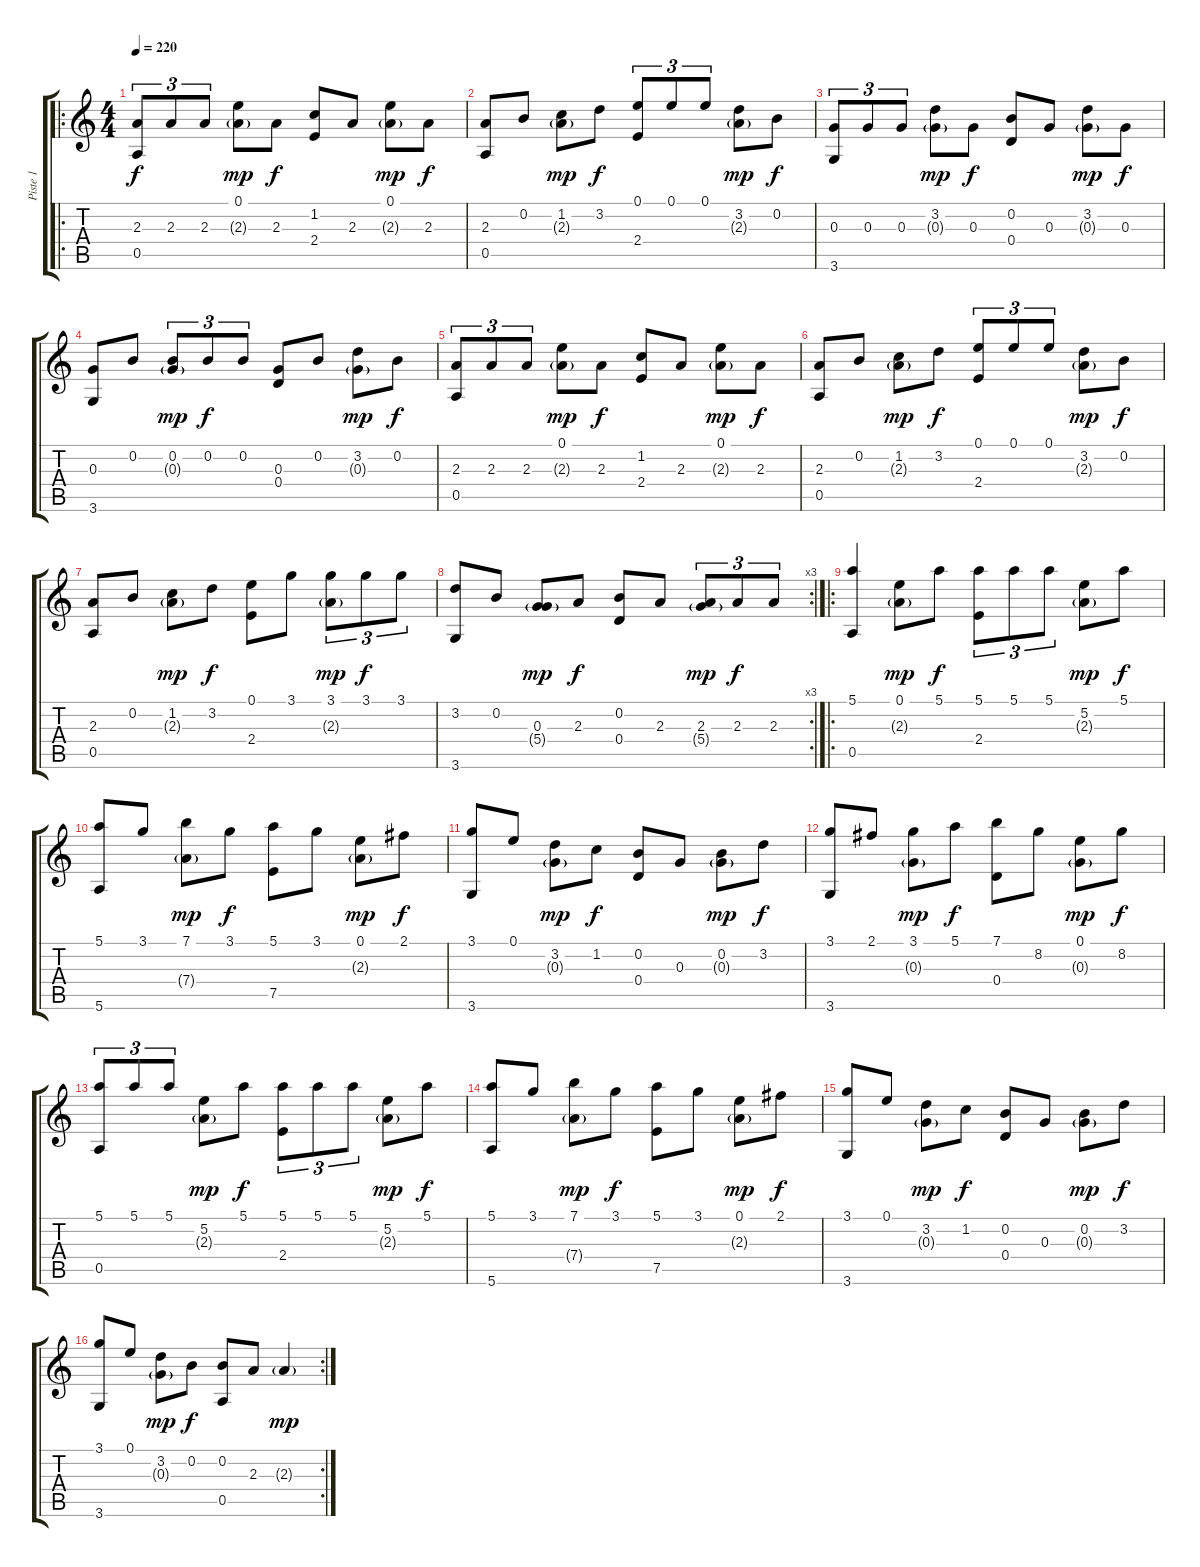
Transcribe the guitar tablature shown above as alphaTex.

\track ("Piste 1" "Piste 1") {instrument acousticguitarnylon}
\staff {score tabs}
\tuning (E4 B3 G3 D3 A2 E2) {hide}
\ro
\ts (4 4)
\tempo 220
\clef g2
\ks c
(2.3 0.5).8{tu (3 2) dy f instrument acousticguitarnylon} 2.3.8{tu (3 2)} 2.3.8{tu (3 2)} (0.1 2.3{g}).8{dy mp} 2.3.8{dy f} (1.2 2.4).8 2.3.8 (0.1 2.3{g}).8{dy mp} 2.3.8{dy f} |
(2.3 0.5).8 0.2.8 (1.2 2.3{g}).8{dy mp} 3.2.8{dy f} (0.1 2.4).8{tu (3 2)} 0.1.8{tu (3 2)} 0.1.8{tu (3 2)} (3.2 2.3{g}).8{dy mp} 0.2.8{dy f} |
(0.3 3.6).8{tu (3 2)} 0.3.8{tu (3 2)} 0.3.8{tu (3 2)} (3.2 0.3{g}).8{dy mp} 0.3.8{dy f} (0.2 0.4).8 0.3.8 (3.2 0.3{g}).8{dy mp} 0.3.8{dy f} |
(0.3 3.6).8 0.2.8 (0.2 0.3{g}).8{tu (3 2) dy mp} 0.2.8{tu (3 2) dy f} 0.2.8{tu (3 2)} (0.3 0.4).8 0.2.8 (3.2 0.3{g}).8{dy mp} 0.2.8{dy f} |
(2.3 0.5).8{tu (3 2)} 2.3.8{tu (3 2)} 2.3.8{tu (3 2)} (0.1 2.3{g}).8{dy mp} 2.3.8{dy f} (1.2 2.4).8 2.3.8 (0.1 2.3{g}).8{dy mp} 2.3.8{dy f} |
(2.3 0.5).8 0.2.8 (1.2 2.3{g}).8{dy mp} 3.2.8{dy f} (0.1 2.4).8{tu (3 2)} 0.1.8{tu (3 2)} 0.1.8{tu (3 2)} (3.2 2.3{g}).8{dy mp} 0.2.8{dy f} |
(2.3 0.5).8 0.2.8 (1.2 2.3{g}).8{dy mp} 3.2.8{dy f} (0.1 2.4).8 3.1.8 (3.1 2.3{g}).8{tu (3 2) dy mp} 3.1.8{tu (3 2) dy f} 3.1.8{tu (3 2)} |
\rc 3
(3.2 3.6).8 0.2.8 (0.3 5.4{g}).8{dy mp} 2.3.8{dy f} (0.2 0.4).8 2.3.8 (2.3 5.4{g}).8{tu (3 2) dy mp} 2.3.8{tu (3 2) dy f} 2.3.8{tu (3 2)} |
\ro
(5.1 0.5).4 (0.1 2.3{g}).8{dy mp} 5.1.8{dy f} (5.1 2.4).8{tu (3 2)} 5.1.8{tu (3 2)} 5.1.8{tu (3 2)} (5.2 2.3{g}).8{dy mp} 5.1.8{dy f} |
(5.1 5.6).8 3.1.8 (7.1 7.4{g}).8{dy mp} 3.1.8{dy f} (5.1 7.5).8 3.1.8 (0.1 2.3{g}).8{dy mp} 2.1.8{dy f} |
(3.1 3.6).8 0.1.8 (3.2 0.3{g}).8{dy mp} 1.2.8{dy f} (0.2 0.4).8 0.3.8 (0.2 0.3{g}).8{dy mp} 3.2.8{dy f} |
(3.1 3.6).8 2.1.8 (3.1 0.3{g}).8{dy mp} 5.1.8{dy f} (7.1 0.4).8 8.2.8 (0.1 0.3{g}).8{dy mp} 8.2.8{dy f} |
(5.1 0.5).8{tu (3 2)} 5.1.8{tu (3 2)} 5.1.8{tu (3 2)} (5.2 2.3{g}).8{dy mp} 5.1.8{dy f} (5.1 2.4).8{tu (3 2)} 5.1.8{tu (3 2)} 5.1.8{tu (3 2)} (5.2 2.3{g}).8{dy mp} 5.1.8{dy f} |
(5.1 5.6).8 3.1.8 (7.1 7.4{g}).8{dy mp} 3.1.8{dy f} (5.1 7.5).8 3.1.8 (0.1 2.3{g}).8{dy mp} 2.1.8{dy f} |
(3.1 3.6).8 0.1.8 (3.2 0.3{g}).8{dy mp} 1.2.8{dy f} (0.2 0.4).8 0.3.8 (0.2 0.3{g}).8{dy mp} 3.2.8{dy f} |
\rc 2
(3.1 3.6).8 0.1.8 (3.2 0.3{g}).8{dy mp} 0.2.8{dy f} (0.2 0.5).8 2.3.8 2.3{g}.4{dy mp}
